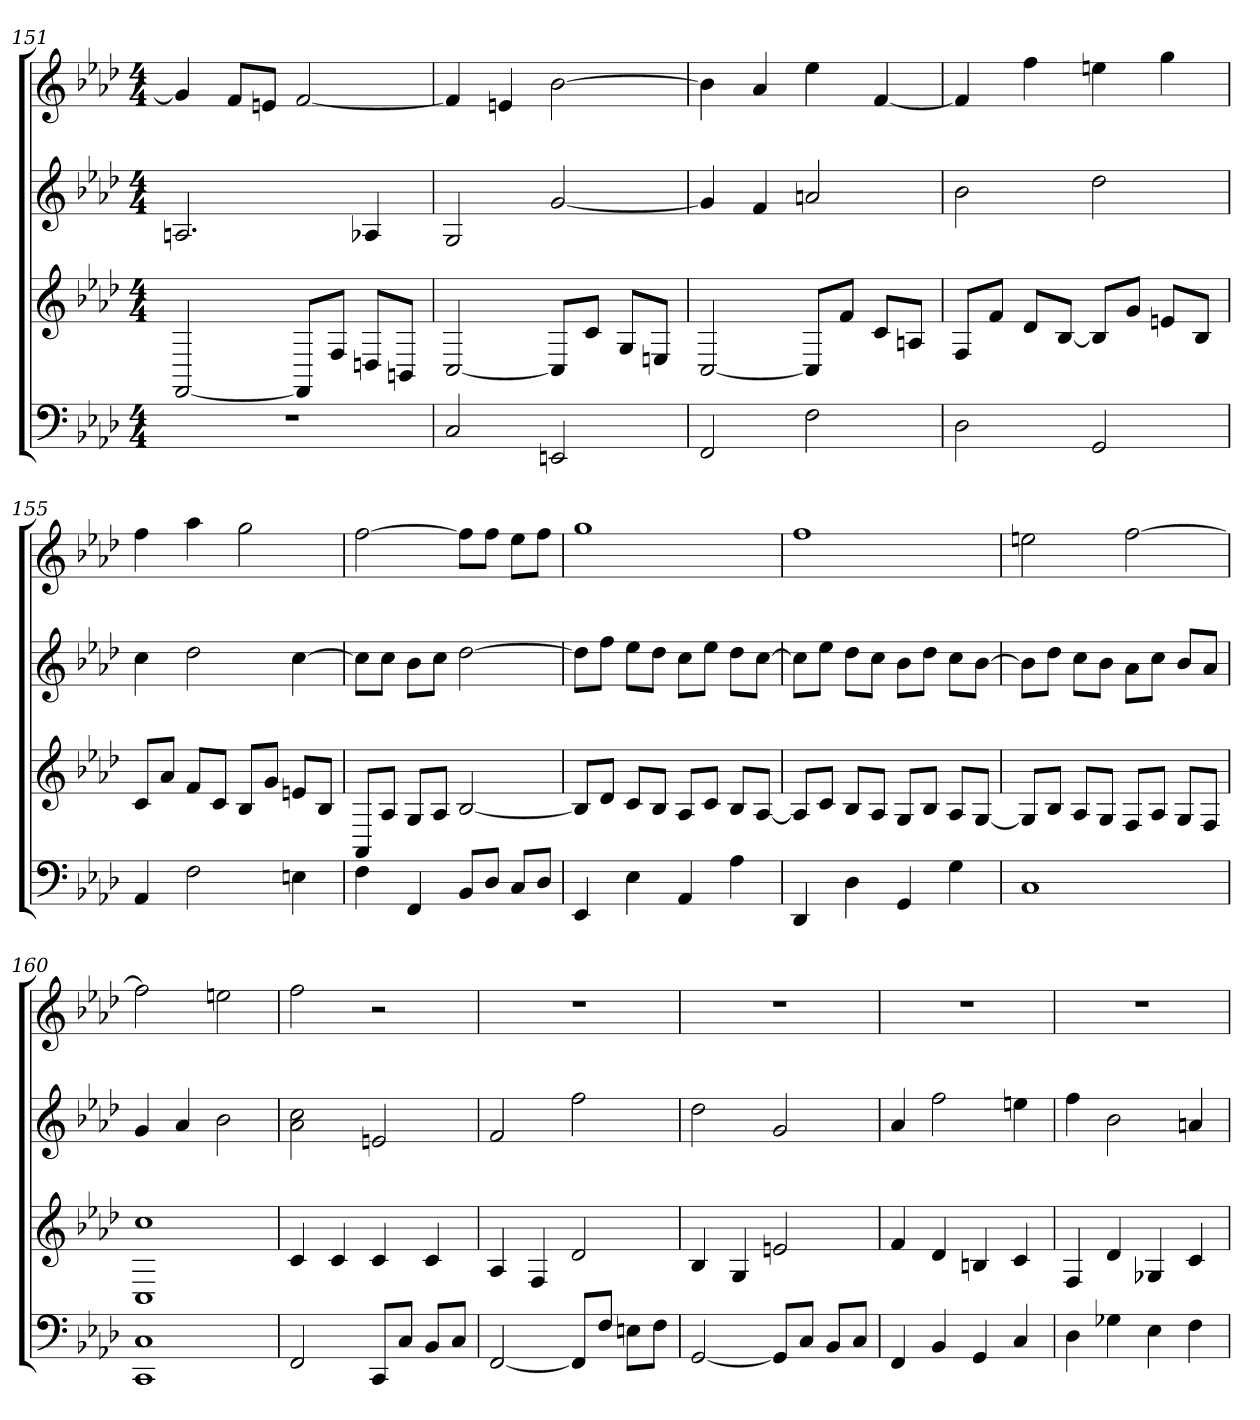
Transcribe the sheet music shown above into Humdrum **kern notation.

**kern	**kern	**kern	**kern
*part4	*part3	*part2	*part1
*staff4	*staff3	*staff2	*staff1
*k[b-e-a-d-]	*k[b-e-a-d-]	*k[b-e-a-d-]	*k[b-e-a-d-]
*M4/4	*M4/4	*M4/4	*M4/4
=151	=151	=151	=151
1r	[2FF	2.An	4g]
.	.	.	8fL
.	.	.	8enJ
.	8FFL]	.	[2f
.	8FJ	.	.
.	8DnL	4A-X	.
.	8BBnJ	.	.
=152	=152	=152	=152
2C	[2C	2G	4f]
.	.	.	4en
2EEn	8CL]	[2g	[2b-
.	8cJ	.	.
.	8GL	.	.
.	8EnJ	.	.
=153	=153	=153	=153
2FF	[2C	4g]	4b-]
.	.	4f	4a-
2F	8CL]	2an	4ee-
.	8fJ	.	.
.	8cL	.	[4f
.	8AnJ	.	.
=154	=154	=154	=154
2D-	8FL	2b-	4f]
.	8fJ	.	.
.	8d-L	.	4ff
.	[8B-J	.	.
2GG	8B-L]	2dd-	4een
.	8gJ	.	.
.	8enL	.	4gg
.	8B-J	.	.
=155	=155	=155	=155
4AA-	8cL	4cc	4ff
.	8a-J	.	.
2F	8fL	2dd-	4aa-
.	8cJ	.	.
.	8B-L	.	2gg
.	8gJ	.	.
4En	8enL	[4cc	.
.	8B-J	.	.
=156	=156	=156	=156
4F	8AA-L	8ccL]	[2ff
.	8A-J	8ccJ	.
4FF	8GL	8b-L	.
.	8A-J	8ccJ	.
8BB-L	[2B-	[2dd-	8ffL]
8D-J	.	.	8ffJ
8CL	.	.	8ee-L
8D-J	.	.	8ffJ
=157	=157	=157	=157
4EE-	8B-L]	8dd-L]	1gg
.	8d-J	8ffJ	.
4E-	8cL	8ee-L	.
.	8B-J	8dd-J	.
4AA-	8A-L	8ccL	.
.	8cJ	8ee-J	.
4A-	8B-L	8dd-L	.
.	[8A-J	[8ccJ	.
=158	=158	=158	=158
4DD-	8A-L]	8ccL]	1ff
.	8cJ	8ee-J	.
4D-	8B-L	8dd-L	.
.	8A-J	8ccJ	.
4GG	8GL	8b-L	.
.	8B-J	8dd-J	.
4G	8A-L	8ccL	.
.	[8GJ	[8b-J	.
=159	=159	=159	=159
1C	8GL]	8b-L]	2een
.	8B-J	8dd-J	.
.	8A-L	8ccL	.
.	8GJ	8b-J	.
.	8FL	8a-L	[2ff
.	8A-J	8ccJ	.
.	8GL	8b-L	.
.	8FJ	8a-J	.
=160	=160	=160	=160
1CC 1C	1C 1cc	4g	2ff]
.	.	4a-	.
.	.	2b-	2een
=161	=161	=161	=161
2FF	4c	2a- 2cc	2ff
.	4c	.	.
8CCL	4c	2en	2r
8CJ	.	.	.
8BB-L	4c	.	.
8CJ	.	.	.
=162	=162	=162	=162
[2FF	4A-	2f	1r
.	4F	.	.
8FFL]	2d-	2ff	.
8FJ	.	.	.
8EnL	.	.	.
8FJ	.	.	.
=163	=163	=163	=163
[2GG	4B-	2dd-	1r
.	4G	.	.
8GGL]	2en	2g	.
8CJ	.	.	.
8BB-L	.	.	.
8CJ	.	.	.
=164	=164	=164	=164
4FF	4f	4a-	1r
4BB-	4d-	2ff	.
4GG	4Bn	.	.
4C	4c	4een	.
=165	=165	=165	=165
4D-	4F	4ff	1r
4G-X	4d-	2b-	.
4E-	4G-X	.	.
4F	4c	4an	.
=	=	=	=
*-	*-	*-	*-
